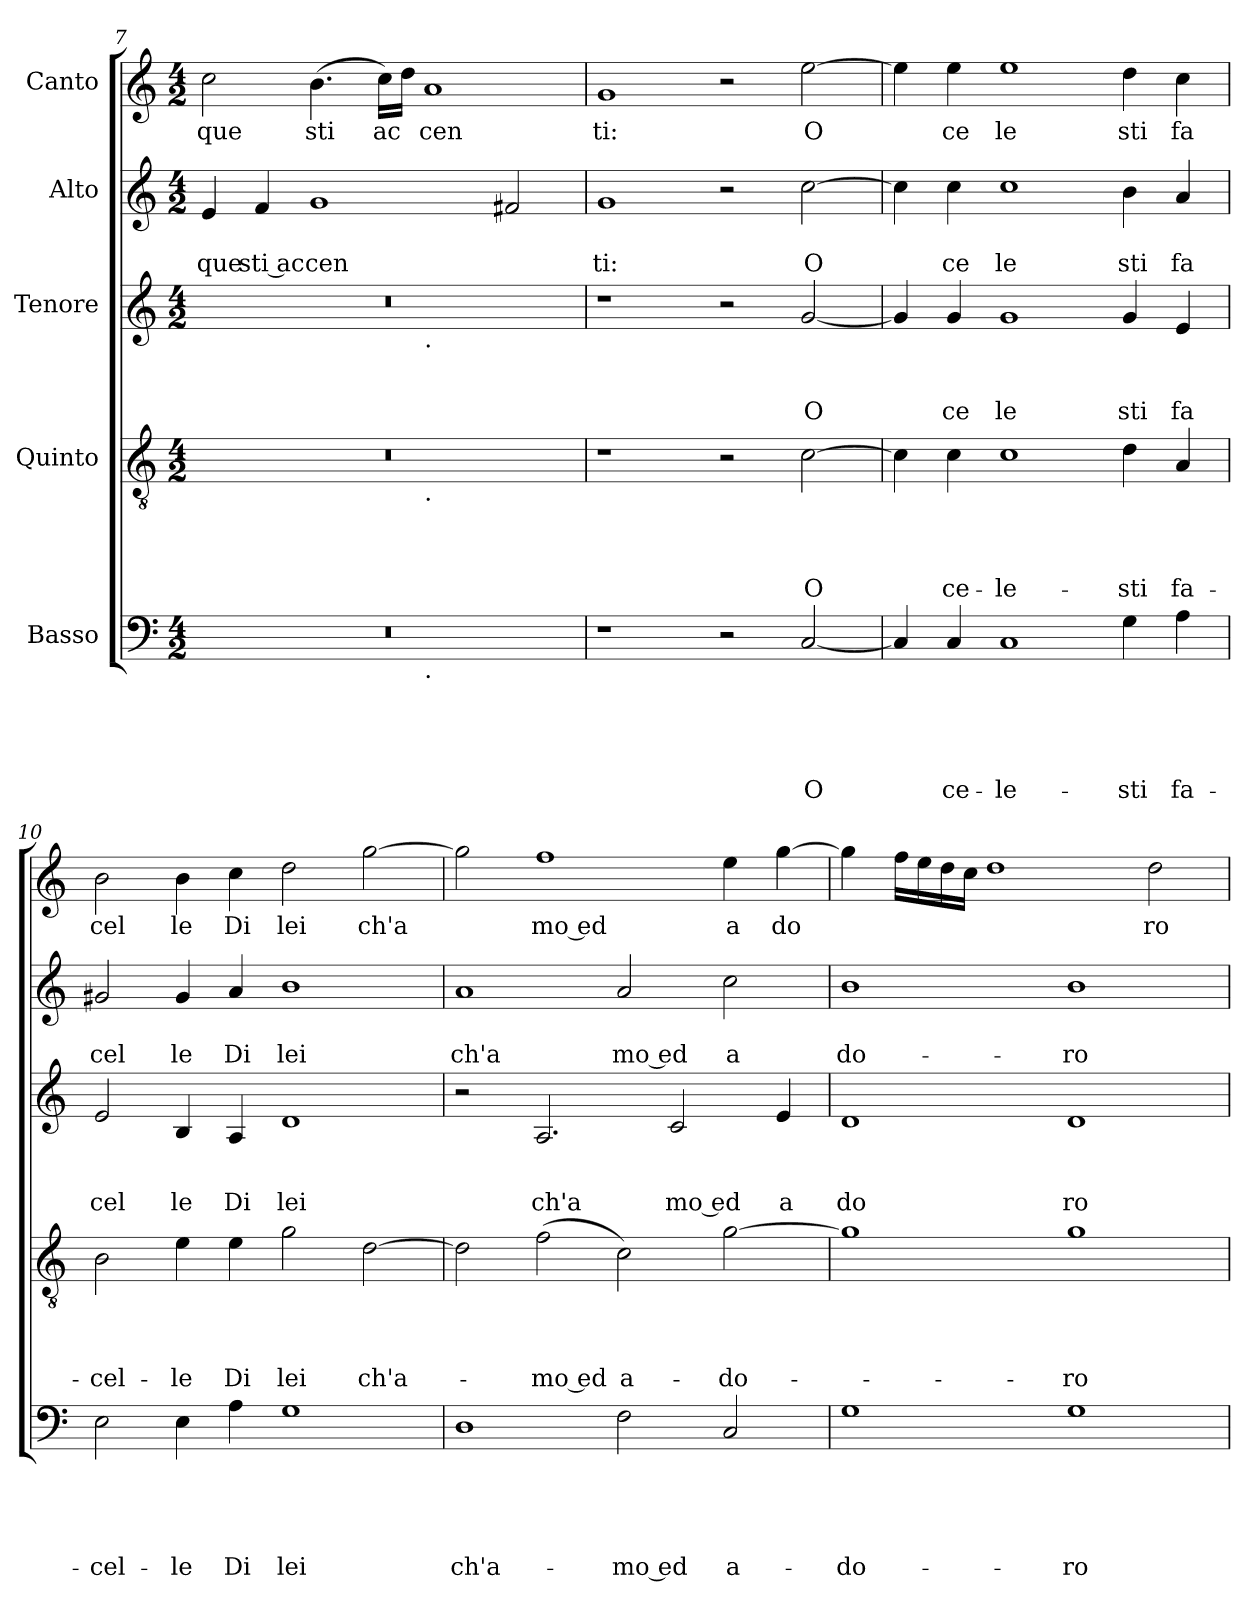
**kern	**text	**text	**text	**text	**text	**kern	**text	**text	**text	**text	**kern	**text	**text	**text	**kern	**text	**text	**kern	**text
*part5	*part5	*part5	*part5	*part5	*part5	*part4	*part4	*part4	*part4	*part4	*part3	*part3	*part3	*part3	*part2	*part2	*part2	*part1	*part1
*staff5	*staff5	*staff5	*staff5	*staff5	*staff5	*staff4	*staff4	*staff4	*staff4	*staff4	*staff3	*staff3	*staff3	*staff3	*staff2	*staff2	*staff2	*staff1	*staff1
*I"Basso	*	*	*	*	*	*I"Quinto	*	*	*	*	*I"Tenore	*	*	*	*I"Alto	*	*	*I"Canto	*
*clefF4	*	*	*	*	*	*clefGv2	*	*	*	*	*clefG2	*	*	*	*clefG2	*	*	*clefG2	*
*k[]	*	*	*	*	*	*k[]	*	*	*	*	*k[]	*	*	*	*k[]	*	*	*k[]	*
*C:	*	*	*	*	*	*C:	*	*	*	*	*C:	*	*	*	*C:	*	*	*C:	*
*M4/2	*	*	*	*	*	*M4/2	*	*	*	*	*M4/2	*	*	*	*M4/2	*	*	*M4/2	*
=7	=7	=7	=7	=7	=7	=7	=7	=7	=7	=7	=7	=7	=7	=7	=7	=7	=7	=7	=7
!	!	!	!	!	!	!	!	!	!	!	!	!	!	!	!	!	!LO:LY:b	!	!LO:LY:b
*^	*	*	*	*	*	*^	*	*	*	*	*^	*	*	*	*	*	*	*	*
0r	1ryy	.	.	.	.	.	0r	1ryy	.	.	.	.	0r	1ryy	.	.	.	4e/	.	que	2cc\	que
!	!	!	!	!	!	!	!	!	!	!	!	!	!	!	!	!	!	!	!	!LO:LY:b:rj	!	!
.	.	.	.	.	.	.	.	.	.	.	.	.	.	.	.	.	.	4f/	.	sti ac	.	.
!	!	!	!	!	!	!	!	!	!	!	!	!	!	!	!	!	!	!	!	!LO:LY:b	!	!LO:LY:b
.	.	.	.	.	.	.	.	.	.	.	.	.	.	.	.	.	.	1g	.	cen	(<4.b\	sti
!	!	!	!	!	!	!	!	!	!	!	!	!	!	!	!	!	!	!	!	!	!	!LO:LY:b:rj
.	.	.	.	.	.	.	.	.	.	.	.	.	.	.	.	.	.	.	.	.	16cc\LL)	ac
.	.	.	.	.	.	.	.	.	.	.	.	.	.	.	.	.	.	.	.	.	16dd\JJ	.
!	!	!	!	!	!	!	!	!	!	!	!	!	!	!LO:TX:b:t=.	!	!	!	!	!	!	!	!
!	!	!	!	!	!	!	!	!LO:TX:b:t=.	!	!	!	!	!	!	!	!	!	!	!	!	!	!
!	!LO:TX:b:t=.	!	!	!	!	!	!	!	!	!	!	!	!	!	!	!	!	!	!	!	!	!
!	!	!	!	!	!	!	!	!	!	!	!	!	!	!	!	!	!	!	!	!	!	!LO:LY:b
.	1ryy	.	.	.	.	.	.	1ryy	.	.	.	.	.	1ryy	.	.	.	.	.	.	1a	cen
.	.	.	.	.	.	.	.	.	.	.	.	.	.	.	.	.	.	2f#X/	.	.	.	.
=8	=8	=8	=8	=8	=8	=8	=8	=8	=8	=8	=8	=8	=8	=8	=8	=8	=8	=8	=8	=8	=8	=8
!	!	!	!	!	!	!	!	!	!	!	!	!	!	!	!	!	!	!	!	!LO:LY:b	!	!LO:LY:b
*v	*v	*	*	*	*	*	*	*	*	*	*	*	*v	*v	*	*	*	*	*	*	*	*
*	*	*	*	*	*	*v	*v	*	*	*	*	*	*	*	*	*	*	*	*	*
1r	.	.	.	.	.	1r	.	.	.	.	1r	.	.	.	1g	.	ti:	1g	ti:
2r	.	.	.	.	.	2r	.	.	.	.	2r	.	.	.	2r	.	.	2r	.
!	!	!	!	!	!LO:LY:b	!	!	!	!	!LO:LY:b	!	!	!	!LO:LY:b	!	!	!LO:LY:b	!	!LO:LY:b
[<2C/	.	.	.	.	O	[>2c\	.	.	.	O	[<2g/	.	.	O	[>2cc\	.	O	[>2ee\	O
=9	=9	=9	=9	=9	=9	=9	=9	=9	=9	=9	=9	=9	=9	=9	=9	=9	=9	=9	=9
4C/]	.	.	.	.	.	4c\]	.	.	.	.	4g/]	.	.	.	4cc\]	.	.	4ee\]	.
!	!	!	!	!	!LO:LY:b	!	!	!	!	!LO:LY:b	!	!	!	!LO:LY:b	!	!	!LO:LY:b	!	!LO:LY:b
4C/	.	.	.	.	ce-	4c\	.	.	.	ce-	4g/	.	.	ce	4cc\	.	ce	4ee\	ce
!	!	!	!	!	!LO:LY:b	!	!	!	!	!LO:LY:b	!	!	!	!LO:LY:b	!	!	!LO:LY:b	!	!LO:LY:b
1C	.	.	.	.	-le-	1c	.	.	.	-le-	1g	.	.	le	1cc	.	le	1ee	le
!	!	!	!	!	!LO:LY:b	!	!	!	!	!LO:LY:b	!	!	!	!LO:LY:b	!	!	!LO:LY:b	!	!LO:LY:b
4G\	.	.	.	.	-sti	4d\	.	.	.	-sti	4g/	.	.	sti	4b\	.	sti	4dd\	sti
!	!	!	!	!	!LO:LY:b	!	!	!	!	!LO:LY:b	!	!	!	!LO:LY:b	!	!	!LO:LY:b	!	!LO:LY:b
4A\	.	.	.	.	fa-	4A/	.	.	.	fa-	4e/	.	.	fa	4a/	.	fa	4cc\	fa
=10	=10	=10	=10	=10	=10	=10	=10	=10	=10	=10	=10	=10	=10	=10	=10	=10	=10	=10	=10
!	!	!	!	!	!LO:LY:b	!	!	!	!	!LO:LY:b	!	!	!	!LO:LY:b	!	!	!LO:LY:b	!	!LO:LY:b
2E\	.	.	.	.	-cel-	2B\	.	.	.	-cel-	2e/	.	.	cel	2g#X/	.	cel	2b\	cel
!	!	!	!	!	!LO:LY:b	!	!	!	!	!LO:LY:b	!	!	!	!LO:LY:b	!	!	!LO:LY:b	!	!LO:LY:b
4E\	.	.	.	.	-le	4e\	.	.	.	-le	4B/	.	.	le	4g#/	.	le	4b\	le
!	!	!	!	!	!LO:LY:b	!	!	!	!	!LO:LY:b	!	!	!	!LO:LY:b	!	!	!LO:LY:b	!	!LO:LY:b
4A\	.	.	.	.	Di	4e\	.	.	.	Di	4A/	.	.	Di	4a/	.	Di	4cc\	Di
!	!	!	!	!	!LO:LY:b	!	!	!	!	!LO:LY:b	!	!	!	!LO:LY:b	!	!	!LO:LY:b	!	!LO:LY:b
1G	.	.	.	.	lei	2g\	.	.	.	lei	1d	.	.	lei	1b	.	lei	2dd\	lei
!	!	!	!	!	!	!	!	!	!	!LO:LY:b	!	!	!	!	!	!	!	!	!LO:LY:b
.	.	.	.	.	.	[>2d\	.	.	.	ch'a-	.	.	.	.	.	.	.	[>2gg\	ch'a
=11	=11	=11	=11	=11	=11	=11	=11	=11	=11	=11	=11	=11	=11	=11	=11	=11	=11	=11	=11
!	!	!	!	!	!LO:LY:b	!	!	!	!	!	!	!	!	!	!	!	!LO:LY:b	!	!
1D	.	.	.	.	ch'a-	2d\]	.	.	.	.	2r	.	.	.	1a	.	ch'a	2gg\]	.
!	!	!	!	!	!	!	!	!	!	!LO:LY:b:rj	!	!	!	!LO:LY:b	!	!	!	!	!LO:LY:b:rj
.	.	.	.	.	.	(<2f\	.	.	.	-mo ed	2.A/	.	.	ch'a	.	.	.	1ff	mo ed
!	!	!	!	!	!LO:LY:b:rj	!	!	!	!	!LO:LY:b	!	!	!	!	!	!	!LO:LY:b:rj	!	!
2F\	.	.	.	.	-mo ed	2c\)	.	.	.	a-	.	.	.	.	2a/	.	mo ed	.	.
!	!	!	!	!	!	!	!	!	!	!	!	!	!	!LO:LY:b:rj	!	!	!	!	!
.	.	.	.	.	.	.	.	.	.	.	(<2c/	.	.	mo ed	.	.	.	.	.
!	!	!	!	!	!LO:LY:b	!	!	!	!	!LO:LY:b	!	!	!	!	!	!	!LO:LY:b	!	!LO:LY:b
2C/	.	.	.	.	a-	([<2g\	.	.	.	-do-	.	.	.	.	2cc\	.	a	4ee\	a
!	!	!	!	!	!	!	!	!	!	!	!	!	!	!LO:LY:b	!	!	!	!	!LO:LY:b
.	.	.	.	.	.	.	.	.	.	.	4e/	.	.	a	.	.	.	[<4gg\	do
!!LO:LB:g=z
=12	=12	=12	=12	=12	=12	=12	=12	=12	=12	=12	=12	=12	=12	=12	=12	=12	=12	=12	=12
!	!	!	!	!	!LO:LY:b	!	!	!	!	!	!	!	!	!LO:LY:b	!	!	!LO:LY:b	!	!
1G	.	.	.	.	-do-	1g]	.	.	.	.	1d	.	.	do	1b	.	do-	4gg\]	.
.	.	.	.	.	.	.	.	.	.	.	.	.	.	.	.	.	.	16ff\LL	.
.	.	.	.	.	.	.	.	.	.	.	.	.	.	.	.	.	.	16ee\	.
.	.	.	.	.	.	.	.	.	.	.	.	.	.	.	.	.	.	16dd\	.
.	.	.	.	.	.	.	.	.	.	.	.	.	.	.	.	.	.	16cc\JJ	.
.	.	.	.	.	.	.	.	.	.	.	.	.	.	.	.	.	.	1dd	.
!	!	!	!	!	!LO:LY:b	!	!	!	!	!LO:LY:b	!	!	!	!LO:LY:b	!	!	!LO:LY:b	!	!
1G	.	.	.	.	-ro	1g	.	.	.	-ro	1d	.	.	ro	1b	.	-ro	.	.
!	!	!	!	!	!	!	!	!	!	!	!	!	!	!	!	!	!	!	!LO:LY:b
.	.	.	.	.	.	.	.	.	.	.	.	.	.	.	.	.	.	2dd\	ro
=	=	=	=	=	=	=	=	=	=	=	=	=	=	=	=	=	=	=	=
*-	*-	*-	*-	*-	*-	*-	*-	*-	*-	*-	*-	*-	*-	*-	*-	*-	*-	*-	*-
